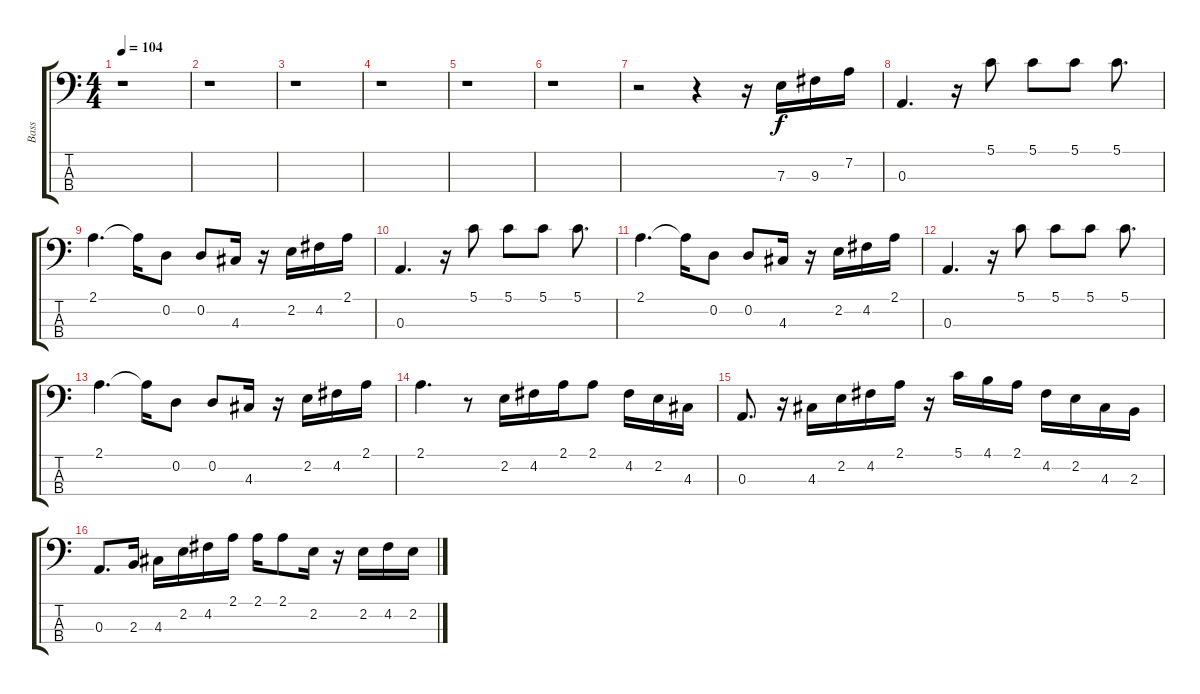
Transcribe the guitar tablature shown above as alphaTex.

\track ("Bass" "Bass") {instrument electricbassfinger}
\staff {score tabs}
\tuning (G2 D2 A1 E1) {hide}
\ts (4 4)
\tempo 104
\clef f4
\ks c
r.1{dy f} |
r.1 |
r.1 |
r.1 |
r.1 |
r.1 |
r.2 r.4 r.16 7.3.16 9.3.16 7.2.16 |
0.3.4{d} r.16 5.1.8 5.1.8 5.1.8 5.1.8{d} |
2.1.4{d} 2.1{t}.16 0.2.8 0.2.8 4.3.16 r.16 2.2.16 4.2.16 2.1.16 |
0.3.4{d} r.16 5.1.8 5.1.8 5.1.8 5.1.8{d} |
2.1.4{d} 2.1{t}.16 0.2.8 0.2.8 4.3.16 r.16 2.2.16 4.2.16 2.1.16 |
0.3.4{d} r.16 5.1.8 5.1.8 5.1.8 5.1.8{d} |
2.1.4{d} 2.1{t}.16 0.2.8 0.2.8 4.3.16 r.16 2.2.16 4.2.16 2.1.16 |
2.1.4{d} r.8 2.2.16 4.2.16 2.1.16 2.1.8 4.2.16 2.2.16 4.3.16 |
0.3.8{d} r.16 4.3.16 2.2.16 4.2.16 2.1.16 r.16 5.1.16 4.1.16 2.1.16 4.2.16 2.2.16 4.3.16 2.3.16 |
0.3.8{d} 2.3.16 4.3.16 2.2.16 4.2.16 2.1.16 2.1.16 2.1.8 2.2.16 r.16 2.2.16 4.2.16 2.2.16
